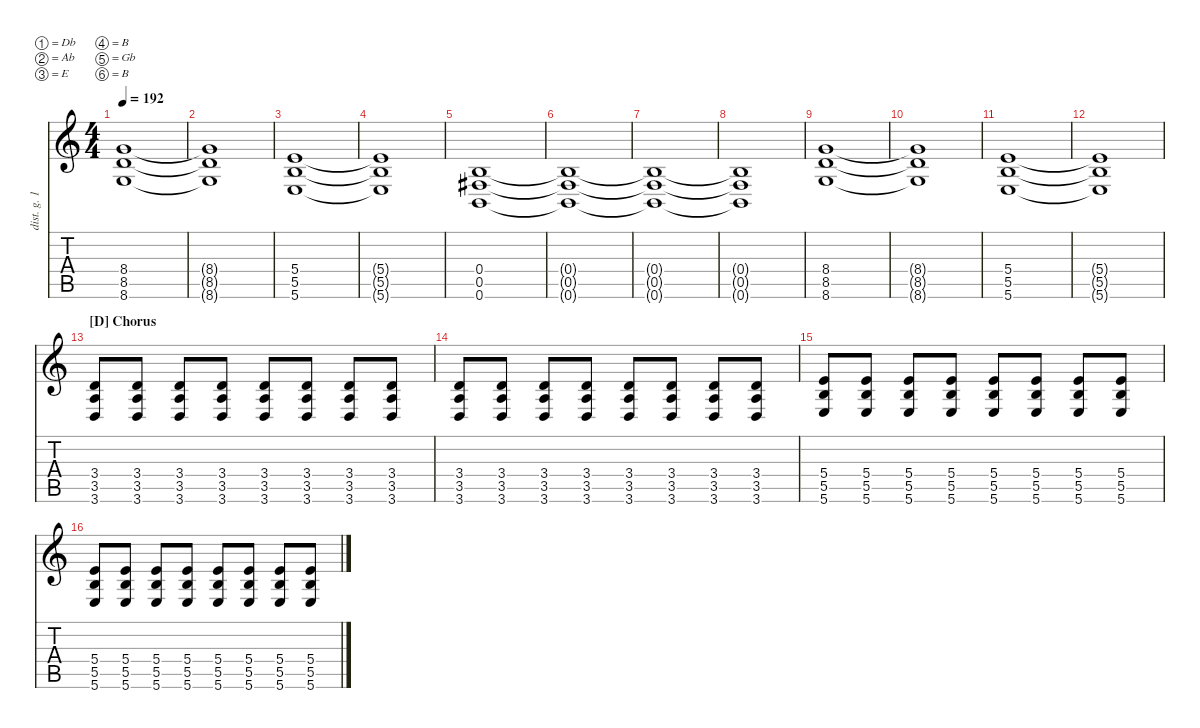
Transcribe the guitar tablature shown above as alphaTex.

\defaultSystemsLayout 4
\hideDynamics
\bracketExtendMode nobrackets
\otherSystemsTrackNameOrientation horizontal
\track ("Distortion Guitar 1" "dist. g. 1") {instrument distortionguitar}
\staff {score tabs}
\tuning (Db4 Ab3 E3 B2 Gb2 B1)
\ts (4 4)
\tempo 192
\clef g2
\ks c
(8.6 8.5 8.4).1{dy ff beam Up} |
(8.6{t} 8.5{t} 8.4{t}).1{beam Up} |
(5.6 5.5 5.4).1{beam Up} |
(5.6{t} 5.5{t} 5.4{t}).1{beam Up} |
(0.6 0.5{acc #} 0.4).1{beam Up} |
(0.6{t} 0.5{t acc #} 0.4{t}).1{beam Up} |
(0.6{t} 0.5{t acc #} 0.4{t}).1{beam Up} |
(0.6{t} 0.5{t acc #} 0.4{t}).1{beam Up} |
(8.6 8.5 8.4).1{beam Up} |
(8.6{t} 8.5{t} 8.4{t}).1{beam Up} |
(5.6 5.5 5.4).1{beam Up} |
(5.6{t} 5.5{t} 5.4{t}).1{beam Up} |
\section ("D" "Chorus")
(3.6 3.5 3.4).8{beam Up} (3.6 3.5 3.4).8{beam Up} (3.6 3.5 3.4).8{beam Up} (3.6 3.5 3.4).8{beam Up} (3.6 3.5 3.4).8{beam Up} (3.6 3.5 3.4).8{beam Up} (3.6 3.5 3.4).8{beam Up} (3.6 3.5 3.4).8{beam Up} |
(3.6 3.5 3.4).8{beam Up} (3.6 3.5 3.4).8{beam Up} (3.6 3.5 3.4).8{beam Up} (3.6 3.5 3.4).8{beam Up} (3.6 3.5 3.4).8{beam Up} (3.6 3.5 3.4).8{beam Up} (3.6 3.5 3.4).8{beam Up} (3.6 3.5 3.4).8{beam Up} |
(5.6 5.5 5.4).8{beam Up} (5.6 5.5 5.4).8{beam Up} (5.6 5.5 5.4).8{beam Up} (5.6 5.5 5.4).8{beam Up} (5.6 5.5 5.4).8{beam Up} (5.6 5.5 5.4).8{beam Up} (5.6 5.5 5.4).8{beam Up} (5.6 5.5 5.4).8{beam Up} |
(5.6 5.5 5.4).8{beam Up} (5.6 5.5 5.4).8{beam Up} (5.6 5.5 5.4).8{beam Up} (5.6 5.5 5.4).8{beam Up} (5.6 5.5 5.4).8{beam Up} (5.6 5.5 5.4).8{beam Up} (5.6 5.5 5.4).8{beam Up} (5.6 5.5 5.4).8{beam Up}
